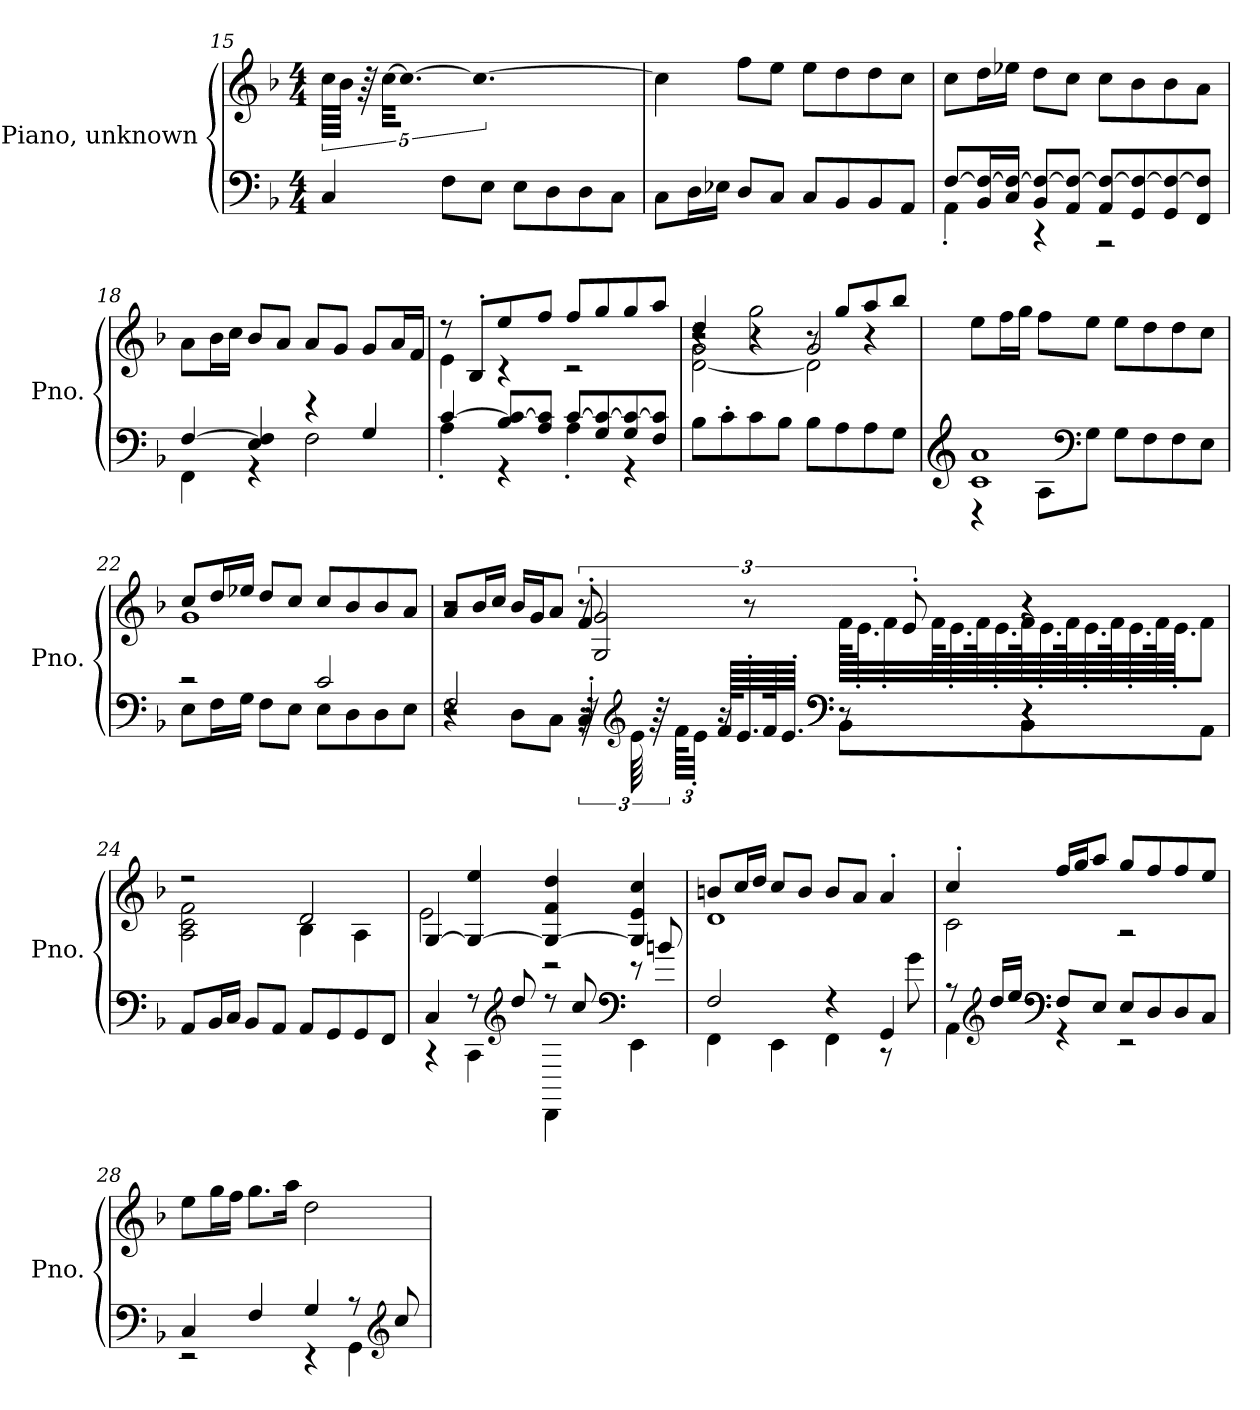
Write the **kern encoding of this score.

**kern	**kern
*part1	*part1
*staff2	*staff1
*I"Piano, unknown	*
*I'Pno.	*
*clefF4	*clefG2
*k[b-]	*k[b-]
*M4/4	*M4/4
=15	=15
4C/	80cc\LLLL
.	80b-\JJJJ
.	80r
.	[40cc\KKL
.	8.cc\J_
8F\L	2.cc\_
8E\J	.
8E\L	.
8D\	.
8D\	.
8C\J	.
!!LO:PB:g=z
=16	=16
8C\L	4cc\]
16D\L	.
16E-X\JJ	.
8D/L	8ff\L
8C/J	8ee\J
8C/L	8ee\L
8BB-/	8dd\
8BB-/	8dd\
8AA/J	8cc\J
=17	=17
*^	*
[8F/L	4AA'\	8cc\L
16BB-/ 16F/_L	.	16dd\L
16C/ 16F/_JJ	.	16ee-X\JJ
8BB-/ 8F/_L	4r	8dd\L
8AA/ 8F/_J	.	8cc\J
8AA/ 8F/_L	2r	8cc\L
8GG/ 8F/_	.	8b-\
8GG/ 8F/_	.	8b-\
8FF/ 8F/]J	.	8a\J
=18	=18	=18
[4F/	4FF\	8a\L
.	.	16b-\L
.	.	16cc\JJ
4E/ 4F/]	4r	8b-/L
.	.	8a/J
4r	2F\	8a/L
.	.	8g/J
4G/	.	8g/L
.	.	16a/L
.	.	16f/JJ
!!LO:LB:g=z
=19	=19	=19
*	*	*^
[4c/	4A'\	8r	4e\
.	.	8B-'/L	.
8B-/ 8c/_L	4r	8ee/	4r
8A/ 8c/]J	.	8ff/J	.
[8c/L	4A'\	8ff/L	2r
8G/ 8c/_	.	8gg/	.
8G/ 8c/_	4r	8gg/	.
8F/ 8c/]J	.	8aa/J	.
*v	*v	*	*
=20	=20	=20
*	*^	*^
8B-\L	4dd/	4r	2r	[2d\ 2g\
8c'\	.	.	.	.
8c\	4r	2gg\	.	.
8B-\J	.	.	.	.
8B-\L	8r	.	2g/	2d\]
8A\	8gg/L	.	.	.
8A\	8aa/	4r	.	.
8G\J	8bb-/J	.	.	.
*	*v	*v	*v	*v
=21	=21
*clefG2	*
*^	*
1c 1a	4r	8ee\L
.	.	16ff\L
.	.	16gg\JJ
.	8A\L	8ff\L
*clefF4	*	*
.	8G\J	8ee\J
.	8G\L	8ee\L
.	8F\	8dd\
.	8F\	8dd\
.	8E\J	8cc\J
=22	=22	=22
*	*	*^
2r	8E\L	8cc/L	1g
.	16F\L	16dd/L	.
.	16G\JJ	16ee-X/JJ	.
.	8F\L	8dd/L	.
.	8E\J	8cc/J	.
2c/	8E\L	8cc/L	.
.	8D\	8b-/	.
.	8D\	8b-/	.
.	8E\J	8a/J	.
!!LO:LB:g=z
=23	=23	=23	=23
*	*^	*	*^
2F/	4r	2r	8a/L	2r	2r
.	.	.	16b-/L	.	.
.	.	.	16cc/JJ	.	.
.	8D\L	.	16b-/LL	.	.
.	.	.	16g/J	.	.
.	8C\J	.	8a/J	.	.
16r	96r	4C'/	12f'/	8r	2G/ 2g/
*clefG2	*	*	*	*	*
.	96e\	.	.	.	.
.	96r	.	.	.	.
.	96f\KLLL	.	.	.	.
.	48e'\JJJ	.	.	.	.
128f/KLLLL	16r	.	.	.	.
64.e'/	.	.	.	.	.
.	.	.	12r	.	.
128f/K	.	.	.	.	.
64.e'/JJJJ	.	.	.	.	.
*clefF4	*	*	*	*	*
8r	8BB-\L	.	.	128f\KLLLL	.
.	.	.	.	64.e'\J	.
.	.	.	.	32f'\	.
.	.	.	12e'/	.	.
.	.	.	.	128f\KL	.
.	.	.	.	64.e'\	.
.	.	.	.	128f\K	.
.	.	.	.	64.e'\	.
4r	8BB-\	4r	4r	128f\K	.
.	.	.	.	64.e'\	.
.	.	.	.	128f\K	.
.	.	.	.	64.e'\	.
.	.	.	.	128f\K	.
.	.	.	.	64.e'\	.
.	.	.	.	128f\K	.
.	.	.	.	64.e'\JJJ	.
.	8AA\J	.	.	8f\J	.
*v	*v	*v	*	*	*
*	*	*v	*v
!!LO:LB:g=z
=24	=24	=24
8AA/L	2r	2A\ 2c\ 2f\
16BB-/L	.	.
16C/JJ	.	.
8BB-/L	.	.
8AA/J	.	.
8AA/L	2d/	4B-\
8GG/	.	.
8GG/	.	4A\
8FF/J	.	.
=25	=25	=25
*^	*	*
4C/	4r	[4G/	2e\
8r	4CC\	4G/_ 4ee/	.
*clefG2	*	*	*
8dd/	.	.	.
8r	4DD\	4G/_ 4f/ 4dd/	2r
8cc/	.	.	.
*clefF4	*	*	*
8r	4EE\	4G/] 4e/ 4cc/	.
8bn/	.	.	.
=26	=26	=26	=26
2F/	4FF\	8bn/L	1d
.	.	16cc/L	.
.	.	16dd/JJ	.
.	4EE\	8cc/L	.
.	.	8b/J	.
4r	4FF\	8b/L	.
.	.	8a/J	.
4GG/	8r	4a'/	.
.	8g\	.	.
!!LO:LB:g=z	!!
=27	=27	=27	=27
8r	4AA\	4cc'/	2c\
*clefG2	*	*	*
16dd/LL	.	.	.
16ee/JJ	.	.	.
*clefF4	*	*	*
8F/L	4r	16ff/LL	.
.	.	16gg/J	.
8E/J	.	8aa/J	.
8E/L	2r	8gg/L	2r
8D/	.	8ff/	.
8D/	.	8ff/	.
8C/J	.	8ee/J	.
*	*	*v	*v
=28	=28	=28
4C/	2r	8ee\L
.	.	16gg\L
.	.	16ff\JJ
4F/	.	8.gg\L
.	.	16aa\Jk
4G/	4r	2dd\
8r	4GG\	.
*clefG2	*	*
8cc/	.	.
*v	*v	*
=	=
*-	*-
